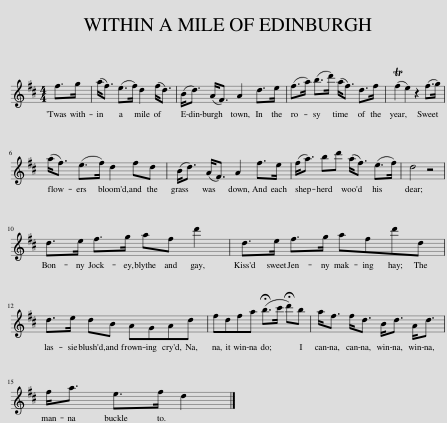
X:1
L:1/8
M:4/4
I:linebreak $
K:D
V:1 treble
V:1
 f>g | (a<f) (e>f) d2 (f<d) | (B<d) (A<F) A2 d>e | (f>a) (b>d') (a<f) d>f | (Tf2 e2) z2 (f>g) |$ %5
 (a<f) (e>f) d2 fd | (B<d) (A<F) A2 f>e | (f<a) bd' (a<f) (e>f) | d4 z4 |$ d>e f>g af d'2 | %10
 d>e f>g afd'd |$ d>e dB AGAd | fdfa (!fermata!b>c' !fermata!d')b | a<f f<d B<d A<d |$ f<a e>f d2 |] %15
